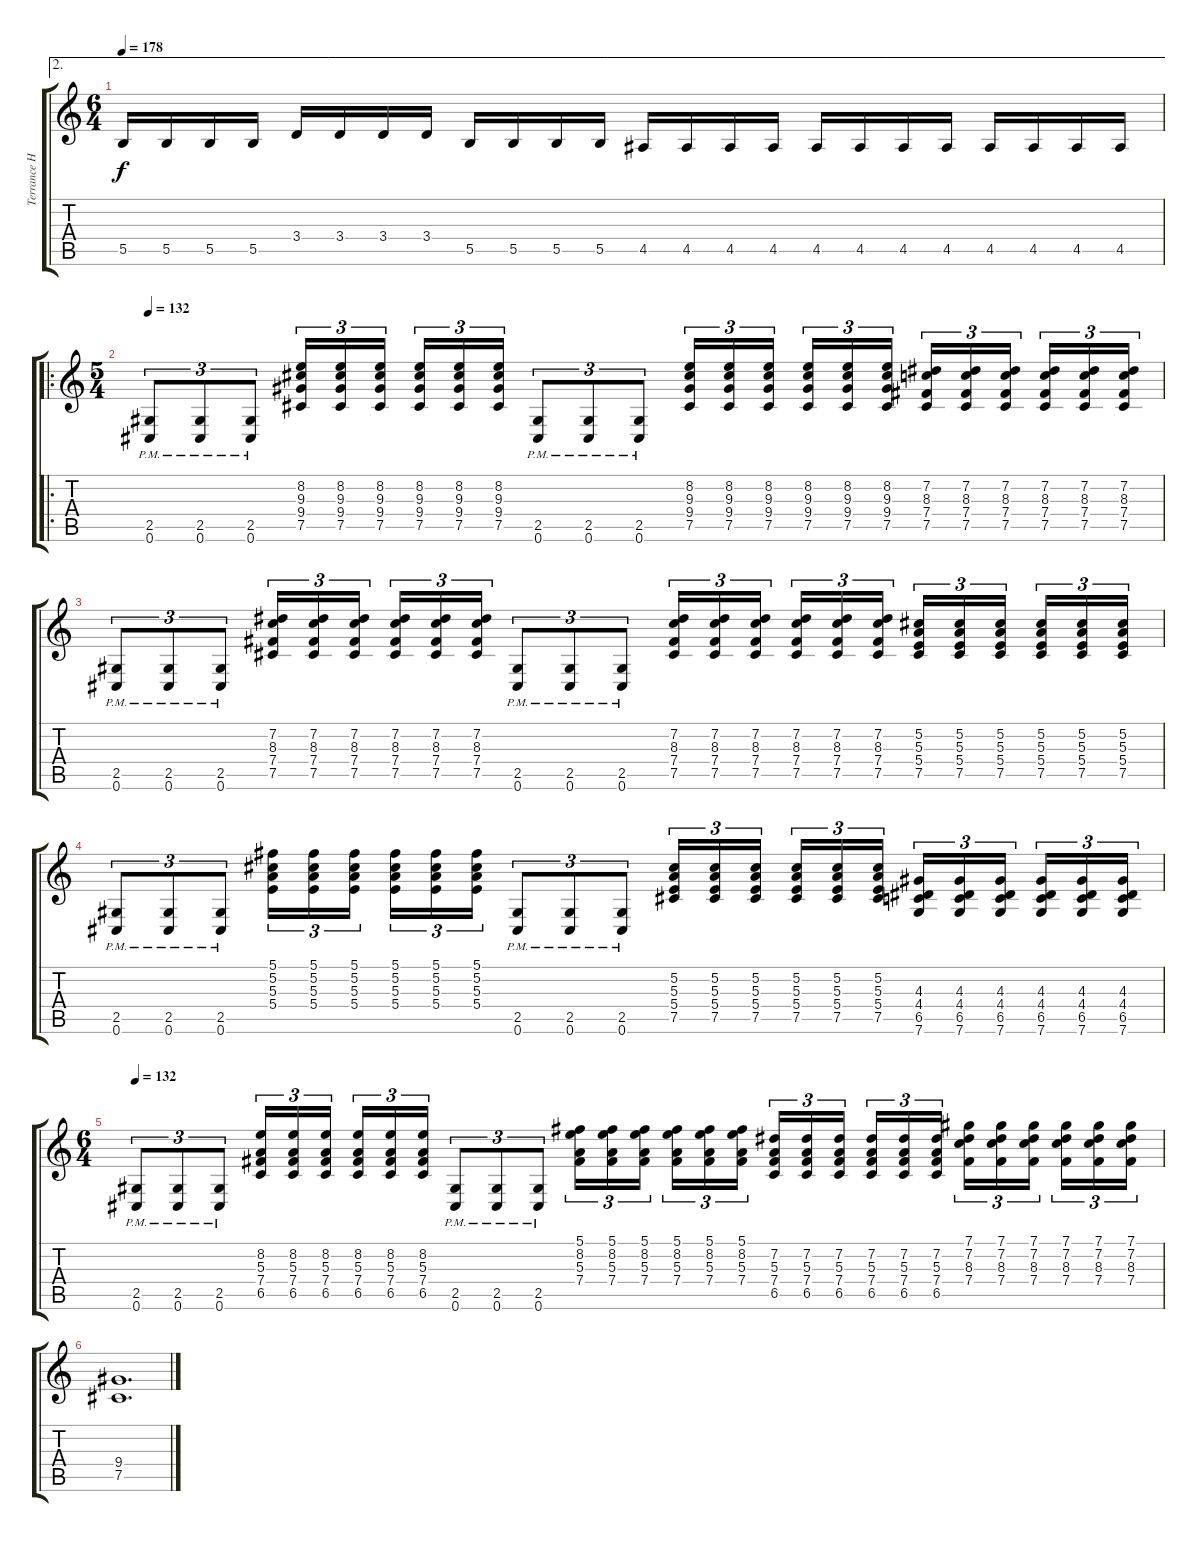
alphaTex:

\track ("Terrance Hobbs" "Terrance H") {instrument distortionguitar}
\staff {score tabs}
\tuning (Db4 Ab3 E3 B2 Gb2 Db2) {hide}
\ae 2
\ts (6 4)
\tempo 178
\clef g2
\ks c
5.5.16{dy f} 5.5.16 5.5.16 5.5.16 3.4.16 3.4.16 3.4.16 3.4.16 5.5.16 5.5.16 5.5.16 5.5.16 4.5.16 4.5.16 4.5.16 4.5.16 4.5.16 4.5.16 4.5.16 4.5.16 4.5.16 4.5.16 4.5.16 4.5.16 |
\ro
\ts (5 4)
\tempo 132
(2.5{pm} 0.6{pm}).8{tu (3 2)} (2.5{pm} 0.6{pm}).8{tu (3 2)} (2.5{pm} 0.6{pm}).8{tu (3 2)} (8.2 9.3 9.4 7.5).16{tu (3 2)} (8.2 9.3 9.4 7.5).16{tu (3 2)} (8.2 9.3 9.4 7.5).16{tu (3 2) beam splitsecondary} (8.2 9.3 9.4 7.5).16{tu (3 2)} (8.2 9.3 9.4 7.5).16{tu (3 2)} (8.2 9.3 9.4 7.5).16{tu (3 2)} (2.5{pm} 0.6{pm}).8{tu (3 2)} (2.5{pm} 0.6{pm}).8{tu (3 2)} (2.5{pm} 0.6{pm}).8{tu (3 2)} (8.2 9.3 9.4 7.5).16{tu (3 2)} (8.2 9.3 9.4 7.5).16{tu (3 2)} (8.2 9.3 9.4 7.5).16{tu (3 2) beam splitsecondary} (8.2 9.3 9.4 7.5).16{tu (3 2)} (8.2 9.3 9.4 7.5).16{tu (3 2)} (8.2 9.3 9.4 7.5).16{tu (3 2)} (7.2 8.3 7.4 7.5).16{tu (3 2)} (7.2 8.3 7.4 7.5).16{tu (3 2)} (7.2 8.3 7.4 7.5).16{tu (3 2) beam splitsecondary} (7.2 8.3 7.4 7.5).16{tu (3 2)} (7.2 8.3 7.4 7.5).16{tu (3 2)} (7.2 8.3 7.4 7.5).16{tu (3 2)} |
(2.5{pm} 0.6{pm}).8{tu (3 2)} (2.5{pm} 0.6{pm}).8{tu (3 2)} (2.5{pm} 0.6{pm}).8{tu (3 2)} (7.2 8.3 7.4 7.5).16{tu (3 2)} (7.2 8.3 7.4 7.5).16{tu (3 2)} (7.2 8.3 7.4 7.5).16{tu (3 2) beam splitsecondary} (7.2 8.3 7.4 7.5).16{tu (3 2)} (7.2 8.3 7.4 7.5).16{tu (3 2)} (7.2 8.3 7.4 7.5).16{tu (3 2)} (2.5{pm} 0.6{pm}).8{tu (3 2)} (2.5{pm} 0.6{pm}).8{tu (3 2)} (2.5{pm} 0.6{pm}).8{tu (3 2)} (7.2 8.3 7.4 7.5).16{tu (3 2)} (7.2 8.3 7.4 7.5).16{tu (3 2)} (7.2 8.3 7.4 7.5).16{tu (3 2) beam splitsecondary} (7.2 8.3 7.4 7.5).16{tu (3 2)} (7.2 8.3 7.4 7.5).16{tu (3 2)} (7.2 8.3 7.4 7.5).16{tu (3 2)} (5.2 5.3 5.4 7.5).16{tu (3 2)} (5.2 5.3 5.4 7.5).16{tu (3 2)} (5.2 5.3 5.4 7.5).16{tu (3 2) beam splitsecondary} (5.2 5.3 5.4 7.5).16{tu (3 2)} (5.2 5.3 5.4 7.5).16{tu (3 2)} (5.2 5.3 5.4 7.5).16{tu (3 2)} |
(2.5{pm} 0.6{pm}).8{tu (3 2)} (2.5{pm} 0.6{pm}).8{tu (3 2)} (2.5{pm} 0.6{pm}).8{tu (3 2)} (5.1 5.2 5.3 5.4).16{tu (3 2)} (5.1 5.2 5.3 5.4).16{tu (3 2)} (5.1 5.2 5.3 5.4).16{tu (3 2) beam splitsecondary} (5.1 5.2 5.3 5.4).16{tu (3 2)} (5.1 5.2 5.3 5.4).16{tu (3 2)} (5.1 5.2 5.3 5.4).16{tu (3 2)} (2.5{pm} 0.6{pm}).8{tu (3 2)} (2.5{pm} 0.6{pm}).8{tu (3 2)} (2.5{pm} 0.6{pm}).8{tu (3 2)} (5.2 5.3 5.4 7.5).16{tu (3 2)} (5.2 5.3 5.4 7.5).16{tu (3 2)} (5.2 5.3 5.4 7.5).16{tu (3 2) beam splitsecondary} (5.2 5.3 5.4 7.5).16{tu (3 2)} (5.2 5.3 5.4 7.5).16{tu (3 2)} (5.2 5.3 5.4 7.5).16{tu (3 2)} (4.3 4.4 6.5 7.6).16{tu (3 2)} (4.3 4.4 6.5 7.6).16{tu (3 2)} (4.3 4.4 6.5 7.6).16{tu (3 2) beam splitsecondary} (4.3 4.4 6.5 7.6).16{tu (3 2)} (4.3 4.4 6.5 7.6).16{tu (3 2)} (4.3 4.4 6.5 7.6).16{tu (3 2)} |
\ts (6 4)
\tempo 132
(2.5{pm} 0.6{pm}).8{tu (3 2)} (2.5{pm} 0.6{pm}).8{tu (3 2)} (2.5{pm} 0.6{pm}).8{tu (3 2)} (8.2 5.3 7.4 6.5).16{tu (3 2)} (8.2 5.3 7.4 6.5).16{tu (3 2)} (8.2 5.3 7.4 6.5).16{tu (3 2) beam splitsecondary} (8.2 5.3 7.4 6.5).16{tu (3 2)} (8.2 5.3 7.4 6.5).16{tu (3 2)} (8.2 5.3 7.4 6.5).16{tu (3 2)} (2.5{pm} 0.6{pm}).8{tu (3 2)} (2.5{pm} 0.6{pm}).8{tu (3 2)} (2.5{pm} 0.6{pm}).8{tu (3 2)} (5.1 8.2 5.3 7.4).16{tu (3 2)} (5.1 8.2 5.3 7.4).16{tu (3 2)} (5.1 8.2 5.3 7.4).16{tu (3 2) beam splitsecondary} (5.1 8.2 5.3 7.4).16{tu (3 2)} (5.1 8.2 5.3 7.4).16{tu (3 2)} (5.1 8.2 5.3 7.4).16{tu (3 2) beam splitsecondary} (7.2 5.3 7.4 6.5).16{tu (3 2)} (7.2 5.3 7.4 6.5).16{tu (3 2)} (7.2 5.3 7.4 6.5).16{tu (3 2) beam splitsecondary} (7.2 5.3 7.4 6.5).16{tu (3 2)} (7.2 5.3 7.4 6.5).16{tu (3 2)} (7.2 5.3 7.4 6.5).16{tu (3 2) beam splitsecondary} (7.1 7.2 8.3 7.4).16{tu (3 2)} (7.1 7.2 8.3 7.4).16{tu (3 2)} (7.1 7.2 8.3 7.4).16{tu (3 2) beam splitsecondary} (7.1 7.2 8.3 7.4).16{tu (3 2)} (7.1 7.2 8.3 7.4).16{tu (3 2)} (7.1 7.2 8.3 7.4).16{tu (3 2)} |
(9.4 7.5).1{d}
